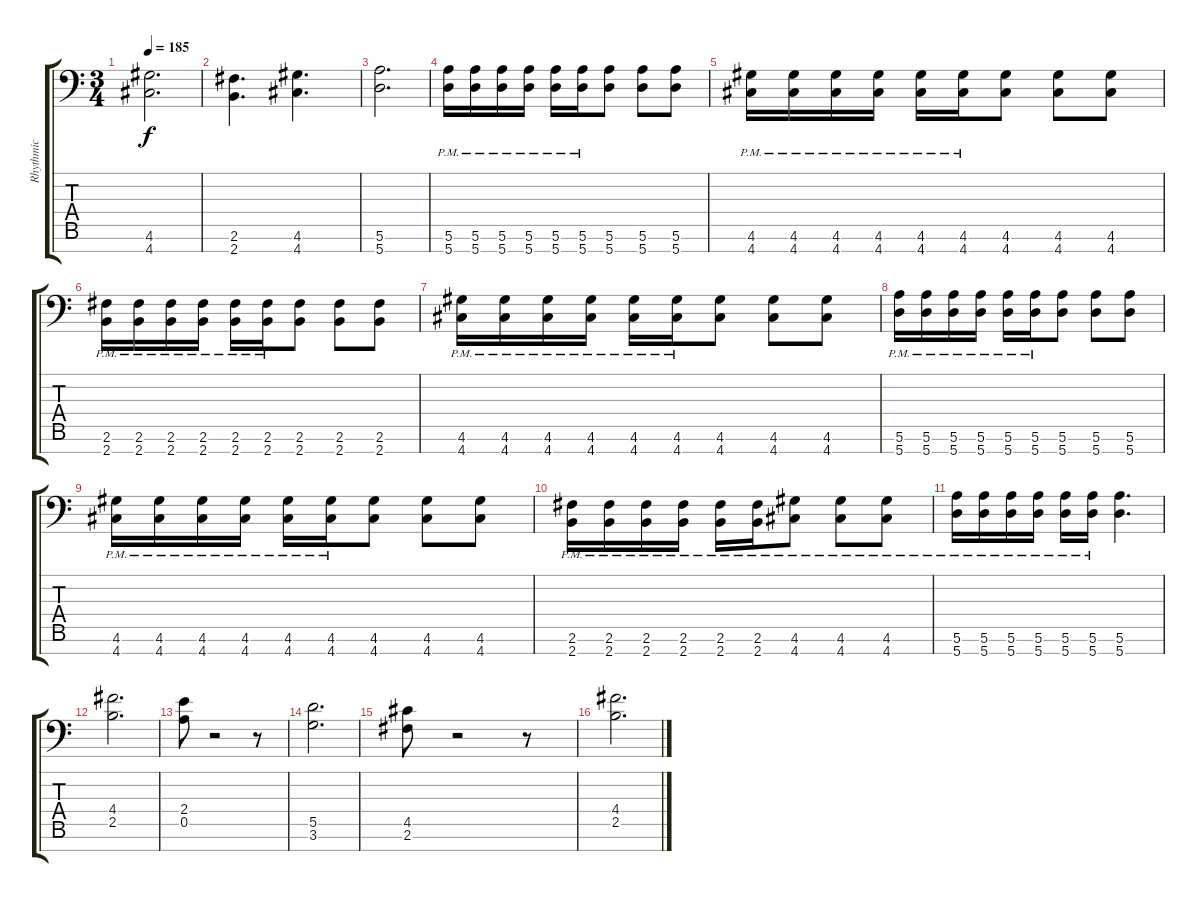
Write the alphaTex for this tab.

\track ("Rhythmic" "Rhythmic") {instrument electricguitarjazz}
\staff {score tabs}
\tuning (E4 B3 G3 D3 A2 E2 A1) {hide}
\ts (3 4)
\tempo 185
\clef f4
\ks c
(4.6 4.7).2{d dy f} |
(2.6 2.7).4{d} (4.6 4.7).4{d} |
(5.6 5.7).2{d} |
(5.6{pm} 5.7{pm}).16 (5.6{pm} 5.7{pm}).16 (5.6{pm} 5.7{pm}).16 (5.6{pm} 5.7{pm}).16 (5.6{pm} 5.7{pm}).16 (5.6{pm} 5.7{pm}).16 (5.6 5.7).8 (5.6 5.7).8 (5.6 5.7).8 |
(4.6{pm} 4.7{pm}).16 (4.6{pm} 4.7{pm}).16 (4.6{pm} 4.7{pm}).16 (4.6{pm} 4.7{pm}).16 (4.6{pm} 4.7{pm}).16 (4.6{pm} 4.7{pm}).16 (4.6 4.7).8 (4.6 4.7).8 (4.6 4.7).8 |
(2.6{pm} 2.7{pm}).16 (2.6{pm} 2.7{pm}).16 (2.6{pm} 2.7{pm}).16 (2.6{pm} 2.7{pm}).16 (2.6{pm} 2.7{pm}).16 (2.6{pm} 2.7{pm}).16 (2.6 2.7).8 (2.6 2.7).8 (2.6 2.7).8 |
(4.6{pm} 4.7{pm}).16 (4.6{pm} 4.7{pm}).16 (4.6{pm} 4.7{pm}).16 (4.6{pm} 4.7{pm}).16 (4.6{pm} 4.7{pm}).16 (4.6{pm} 4.7{pm}).16 (4.6 4.7).8 (4.6 4.7).8 (4.6 4.7).8 |
(5.6{pm} 5.7{pm}).16 (5.6{pm} 5.7{pm}).16 (5.6{pm} 5.7{pm}).16 (5.6{pm} 5.7{pm}).16 (5.6{pm} 5.7{pm}).16 (5.6{pm} 5.7{pm}).16 (5.6 5.7).8 (5.6 5.7).8 (5.6 5.7).8 |
(4.6{pm} 4.7{pm}).16 (4.6{pm} 4.7{pm}).16 (4.6{pm} 4.7{pm}).16 (4.6{pm} 4.7{pm}).16 (4.6{pm} 4.7{pm}).16 (4.6{pm} 4.7{pm}).16 (4.6 4.7).8 (4.6 4.7).8 (4.6 4.7).8 |
(2.6{pm} 2.7{pm}).16 (2.6{pm} 2.7{pm}).16 (2.6{pm} 2.7{pm}).16 (2.6{pm} 2.7{pm}).16 (2.6{pm} 2.7{pm}).16 (2.6{pm} 2.7{pm}).16 (4.6{pm} 4.7{pm}).8 (4.6{pm} 4.7{pm}).8 (4.6{pm} 4.7{pm}).8 |
(5.6{pm} 5.7{pm}).16 (5.6{pm} 5.7{pm}).16 (5.6{pm} 5.7{pm}).16 (5.6{pm} 5.7{pm}).16 (5.6{pm} 5.7{pm}).16 (5.6{pm} 5.7{pm}).16 (5.6 5.7).4{d} |
(4.4 2.5).2{d} |
(2.4 0.5).8 r.2 r.8 |
(5.5 3.6).2{d} |
(4.5 2.6).8 r.2 r.8 |
(4.4 2.5).2{d}
